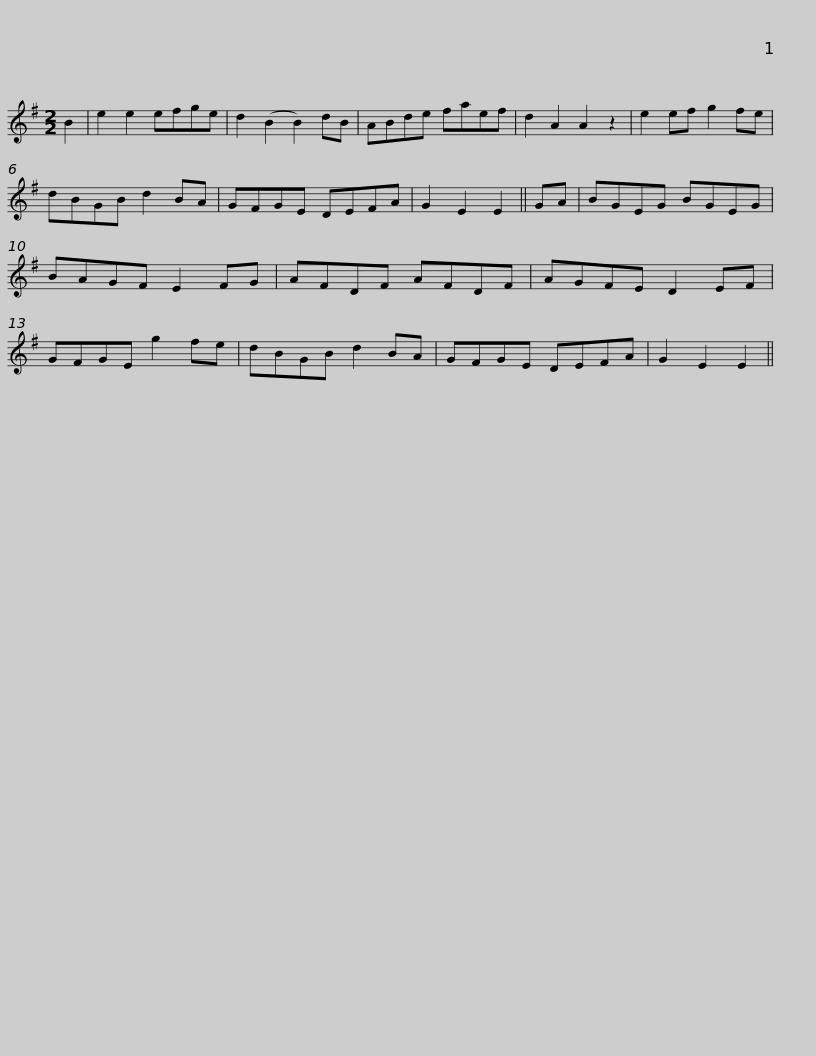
X:1
L:1/8
M:2/2
I:linebreak $
K:G
V:1 treble
V:1
 B2 | e2 e2 efge | d2 (B2 B2) dB | ABde faef | d2 A2 A2 z2 | %5
 e2 ef g2 fe | dBGB d2 BA |$ GFGE DEFA | G2 E2 E2 || GA | %10
 BGEG BGEG | BAGF E2 FG | AFDF AFDF | AGFE D2 EF |$ GFGE g2 fe | %15
 dBGB d2 BA | GFGE DEFA | G2 E2 E2 || %18
